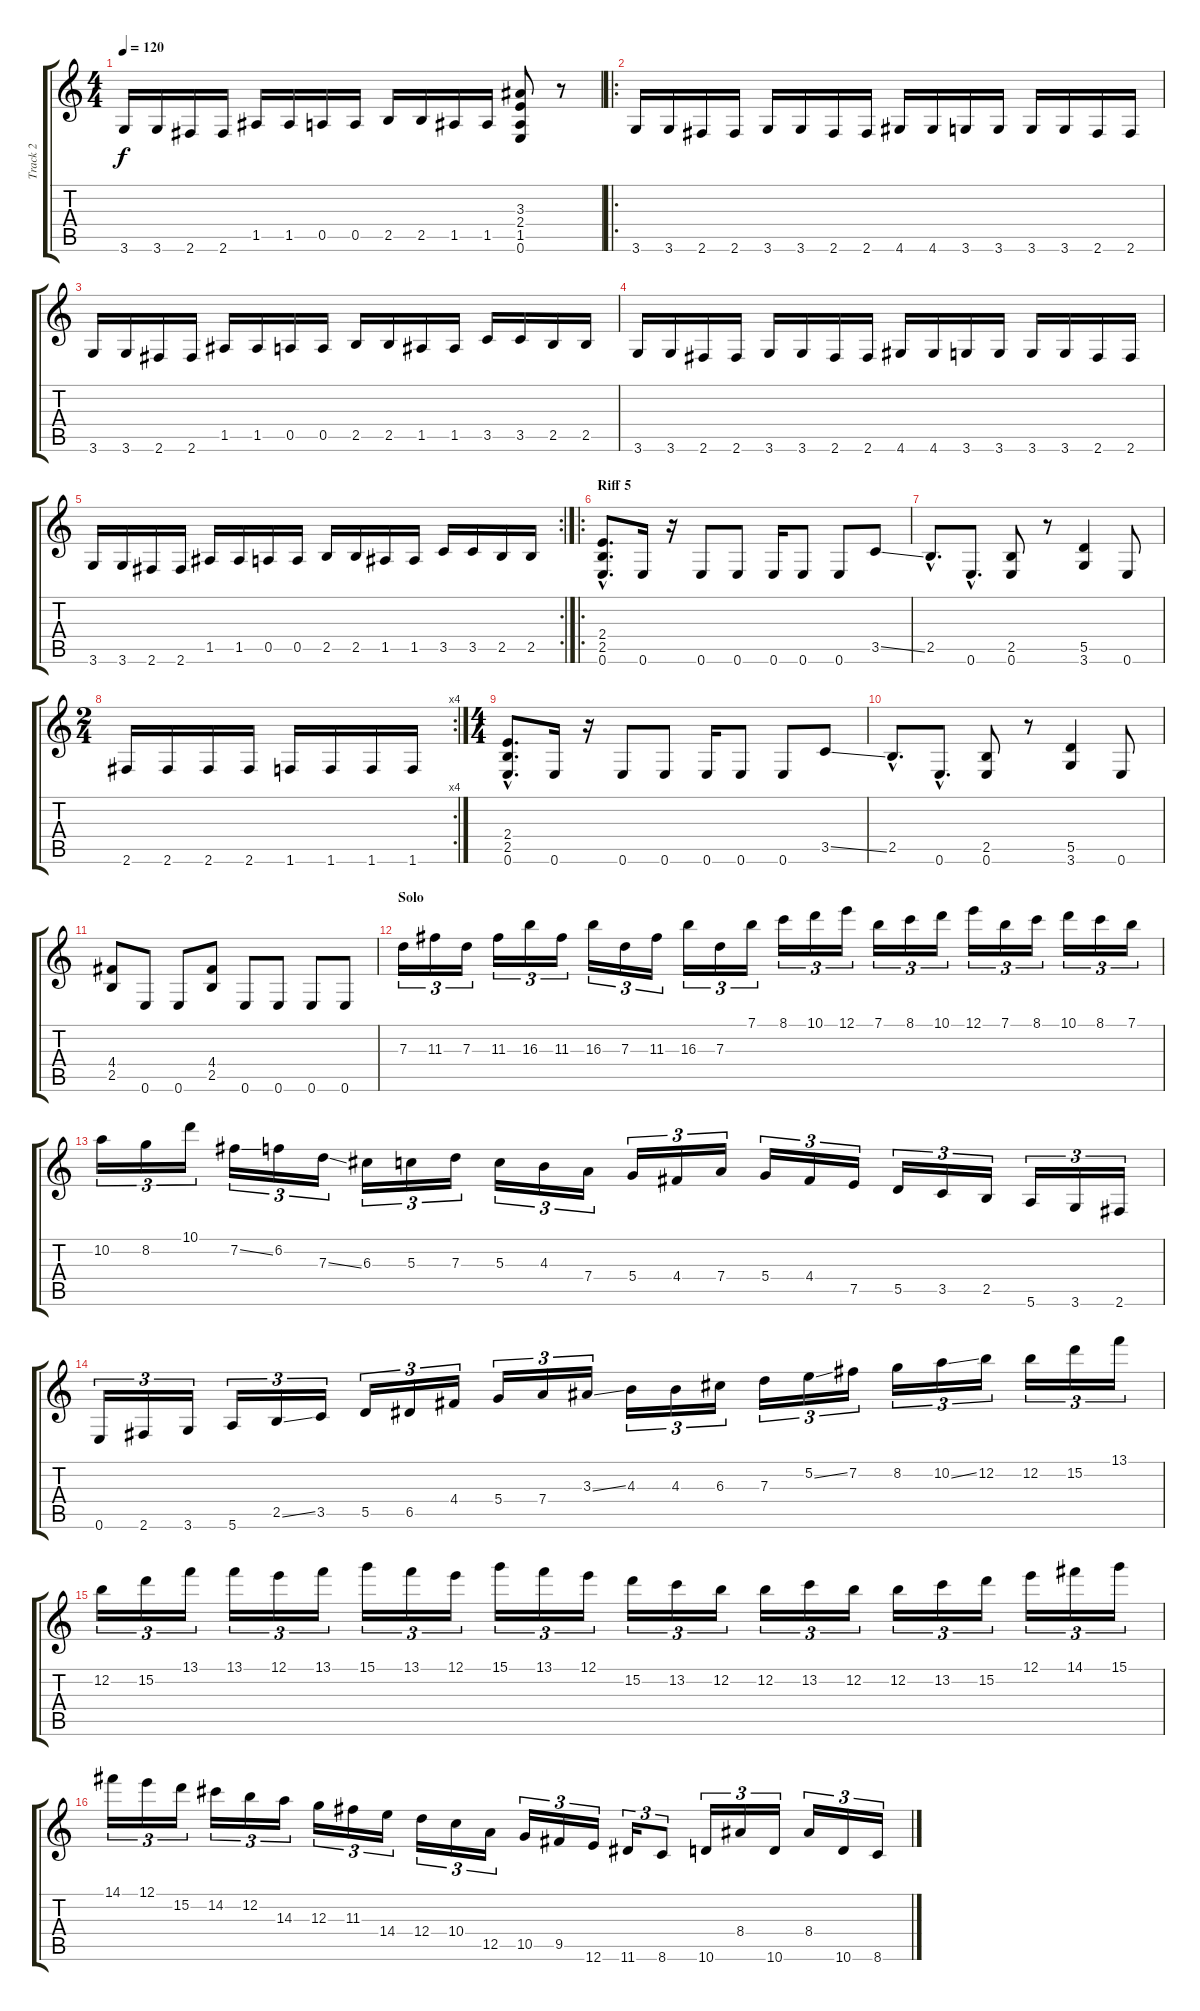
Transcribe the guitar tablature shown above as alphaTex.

\track ("Track 2" "Track 2") {instrument distortionguitar}
\staff {score tabs}
\tuning (E4 B3 G3 D3 A2 E2) {hide}
\ts (4 4)
\tempo 120
\clef g2
\ks c
3.6.16{dy f} 3.6.16 2.6.16 2.6.16 1.5.16 1.5.16 0.5.16 0.5.16 2.5.16 2.5.16 1.5.16 1.5.16 (3.3 2.4 1.5 0.6).8 r.8 |
\ro
3.6.16 3.6.16 2.6.16 2.6.16 3.6.16 3.6.16 2.6.16 2.6.16 4.6.16 4.6.16 3.6.16 3.6.16 3.6.16 3.6.16 2.6.16 2.6.16 |
3.6.16 3.6.16 2.6.16 2.6.16 1.5.16 1.5.16 0.5.16 0.5.16 2.5.16 2.5.16 1.5.16 1.5.16 3.5.16 3.5.16 2.5.16 2.5.16 |
3.6.16 3.6.16 2.6.16 2.6.16 3.6.16 3.6.16 2.6.16 2.6.16 4.6.16 4.6.16 3.6.16 3.6.16 3.6.16 3.6.16 2.6.16 2.6.16 |
\rc 2
3.6.16 3.6.16 2.6.16 2.6.16 1.5.16 1.5.16 0.5.16 0.5.16 2.5.16 2.5.16 1.5.16 1.5.16 3.5.16 3.5.16 2.5.16 2.5.16 |
\ro
\section ("" "Riff 5")
(2.4{hac} 2.5{hac} 0.6{hac}).8{d} 0.6.16 r.16 0.6.8 0.6.8 0.6.16 0.6.8 0.6.8 3.5{ss}.8 |
2.5{hac}.8{d} 0.6{hac}.8{d} (2.5 0.6).8 r.8 (5.5 3.6).4 0.6.8 |
\rc 4
\ts (2 4)
2.6.16 2.6.16 2.6.16 2.6.16 1.6.16 1.6.16 1.6.16 1.6.16 |
\ts (4 4)
(2.4{hac} 2.5{hac} 0.6{hac}).8{d} 0.6.16 r.16 0.6.8 0.6.8 0.6.16 0.6.8 0.6.8 3.5{ss}.8 |
2.5{hac}.8{d} 0.6{hac}.8{d} (2.5 0.6).8 r.8 (5.5 3.6).4 0.6.8 |
(4.4 2.5).8 0.6.8 0.6.8 (4.4 2.5).8 0.6.8 0.6.8 0.6.8 0.6.8 |
\section ("" "Solo")
7.3.16{tu (3 2) volume 16} 11.3.16{tu (3 2)} 7.3.16{tu (3 2)} 11.3.16{tu (3 2)} 16.3.16{tu (3 2)} 11.3.16{tu (3 2)} 16.3.16{tu (3 2)} 7.3.16{tu (3 2)} 11.3.16{tu (3 2)} 16.3.16{tu (3 2)} 7.3.16{tu (3 2)} 7.1.16{tu (3 2)} 8.1.16{tu (3 2)} 10.1.16{tu (3 2)} 12.1.16{tu (3 2)} 7.1.16{tu (3 2)} 8.1.16{tu (3 2)} 10.1.16{tu (3 2)} 12.1.16{tu (3 2)} 7.1.16{tu (3 2)} 8.1.16{tu (3 2)} 10.1.16{tu (3 2)} 8.1.16{tu (3 2)} 7.1.16{tu (3 2)} |
10.2.16{tu (3 2)} 8.2.16{tu (3 2)} 10.1.16{tu (3 2)} 7.2{ss}.16{tu (3 2)} 6.2.16{tu (3 2)} 7.3{ss}.16{tu (3 2)} 6.3.16{tu (3 2)} 5.3.16{tu (3 2)} 7.3.16{tu (3 2)} 5.3.16{tu (3 2)} 4.3.16{tu (3 2)} 7.4.16{tu (3 2)} 5.4.16{tu (3 2)} 4.4.16{tu (3 2)} 7.4.16{tu (3 2)} 5.4.16{tu (3 2)} 4.4.16{tu (3 2)} 7.5.16{tu (3 2)} 5.5.16{tu (3 2)} 3.5.16{tu (3 2)} 2.5.16{tu (3 2)} 5.6.16{tu (3 2)} 3.6.16{tu (3 2)} 2.6.16{tu (3 2)} |
0.6.16{tu (3 2)} 2.6.16{tu (3 2)} 3.6.16{tu (3 2)} 5.6.16{tu (3 2)} 2.5{ss}.16{tu (3 2)} 3.5.16{tu (3 2)} 5.5.16{tu (3 2)} 6.5.16{tu (3 2)} 4.4.16{tu (3 2)} 5.4.16{tu (3 2)} 7.4.16{tu (3 2)} 3.3{ss}.16{tu (3 2)} 4.3.16{tu (3 2)} 4.3.16{tu (3 2)} 6.3.16{tu (3 2)} 7.3.16{tu (3 2)} 5.2{ss}.16{tu (3 2)} 7.2.16{tu (3 2)} 8.2.16{tu (3 2)} 10.2{ss}.16{tu (3 2)} 12.2.16{tu (3 2)} 12.2.16{tu (3 2)} 15.2.16{tu (3 2)} 13.1.16{tu (3 2)} |
12.2.16{tu (3 2)} 15.2.16{tu (3 2)} 13.1.16{tu (3 2)} 13.1.16{tu (3 2)} 12.1.16{tu (3 2)} 13.1.16{tu (3 2)} 15.1.16{tu (3 2)} 13.1.16{tu (3 2)} 12.1.16{tu (3 2)} 15.1.16{tu (3 2)} 13.1.16{tu (3 2)} 12.1.16{tu (3 2)} 15.2.16{tu (3 2)} 13.2.16{tu (3 2)} 12.2.16{tu (3 2)} 12.2.16{tu (3 2)} 13.2.16{tu (3 2)} 12.2.16{tu (3 2)} 12.2.16{tu (3 2)} 13.2.16{tu (3 2)} 15.2.16{tu (3 2)} 12.1.16{tu (3 2)} 14.1.16{tu (3 2)} 15.1.16{tu (3 2)} |
14.1.16{tu (3 2)} 12.1.16{tu (3 2)} 15.2.16{tu (3 2)} 14.2.16{tu (3 2)} 12.2.16{tu (3 2)} 14.3.16{tu (3 2)} 12.3.16{tu (3 2)} 11.3.16{tu (3 2)} 14.4.16{tu (3 2)} 12.4.16{tu (3 2)} 10.4.16{tu (3 2)} 12.5.16{tu (3 2)} 10.5.16{tu (3 2)} 9.5.16{tu (3 2)} 12.6.16{tu (3 2)} 11.6.16{tu (3 2)} 8.6.8{tu (3 2)} 10.6.16{tu (3 2)} 8.4.16{tu (3 2)} 10.6.16{tu (3 2)} 8.4.16{tu (3 2)} 10.6.16{tu (3 2)} 8.6.16{tu (3 2)}
